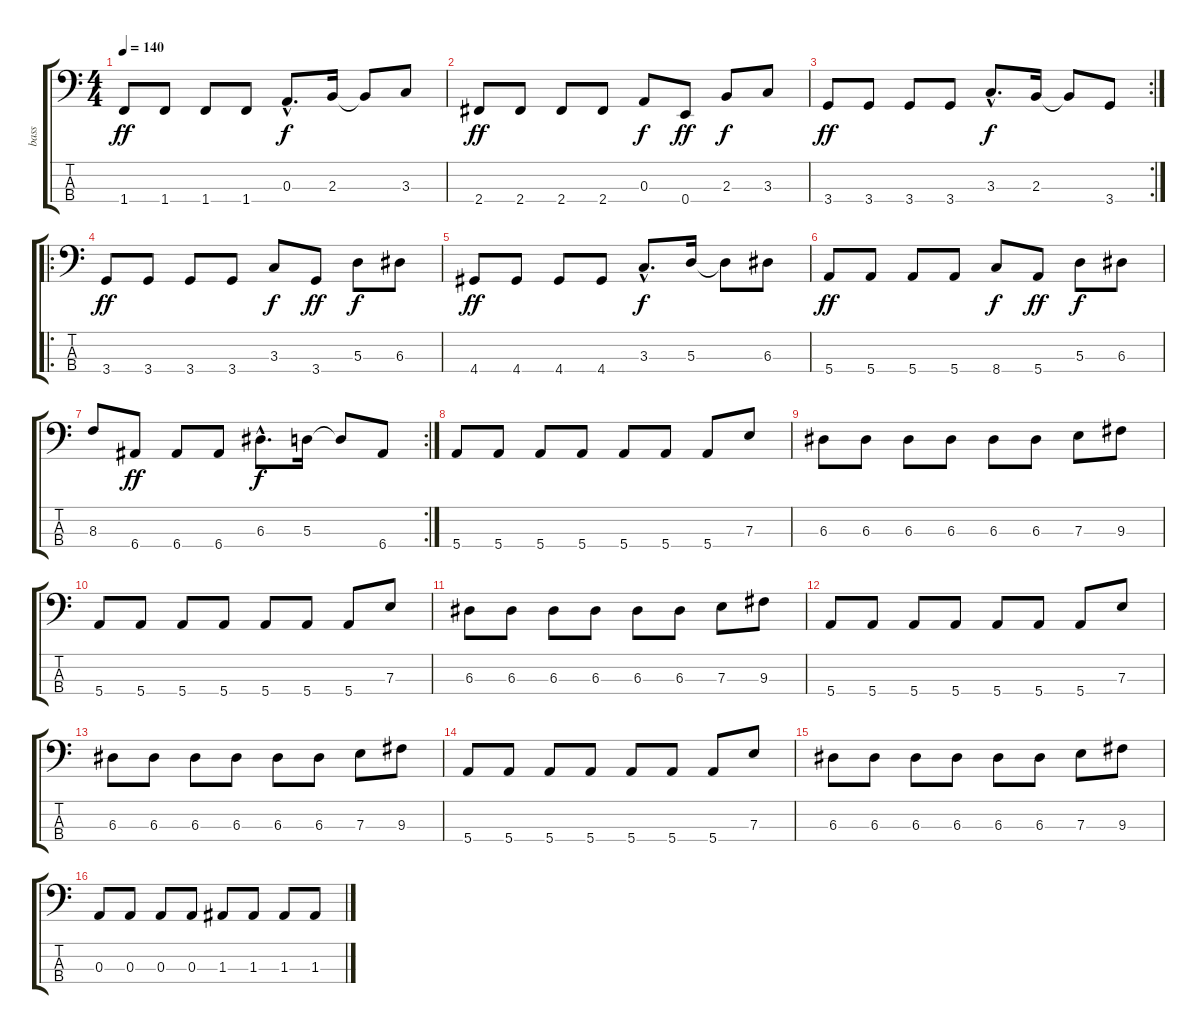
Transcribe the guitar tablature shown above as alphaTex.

\track ("bass" "bass") {instrument electricbassfinger}
\staff {score tabs}
\tuning (G2 D2 A1 E1) {hide}
\ts (4 4)
\tempo 140
\clef f4
\ks c
1.4.8{dy ff} 1.4.8 1.4.8 1.4.8 0.3{hac}.8{d dy f} 2.3.16 2.3{t}.8 3.3.8 |
2.4.8{dy ff} 2.4.8 2.4.8 2.4.8 0.3.8{dy f} 0.4.8{dy ff} 2.3.8{dy f} 3.3.8 |
\rc 2
3.4.8{dy ff} 3.4.8 3.4.8 3.4.8 3.3{hac}.8{d dy f} 2.3.16 2.3{t}.8 3.4.8 |
\ro
3.4.8{dy ff} 3.4.8 3.4.8 3.4.8 3.3.8{dy f} 3.4.8{dy ff} 5.3.8{dy f} 6.3.8 |
4.4.8{dy ff} 4.4.8 4.4.8 4.4.8 3.3{hac}.8{d dy f} 5.3.16 5.3{t}.8 6.3.8 |
5.4.8{dy ff} 5.4.8 5.4.8 5.4.8 8.4.8{dy f} 5.4.8{dy ff} 5.3.8{dy f} 6.3.8 |
\rc 2
8.3.8 6.4.8{dy ff} 6.4.8 6.4.8 6.3{hac}.8{d dy f} 5.3.16 5.3{t}.8 6.4.8 |
5.4.8 5.4.8 5.4.8 5.4.8 5.4.8 5.4.8 5.4.8 7.3.8 |
6.3.8 6.3.8 6.3.8 6.3.8 6.3.8 6.3.8 7.3.8 9.3.8 |
5.4.8 5.4.8 5.4.8 5.4.8 5.4.8 5.4.8 5.4.8 7.3.8 |
6.3.8 6.3.8 6.3.8 6.3.8 6.3.8 6.3.8 7.3.8 9.3.8 |
5.4.8 5.4.8 5.4.8 5.4.8 5.4.8 5.4.8 5.4.8 7.3.8 |
6.3.8 6.3.8 6.3.8 6.3.8 6.3.8 6.3.8 7.3.8 9.3.8 |
5.4.8 5.4.8 5.4.8 5.4.8 5.4.8 5.4.8 5.4.8 7.3.8 |
6.3.8 6.3.8 6.3.8 6.3.8 6.3.8 6.3.8 7.3.8 9.3.8 |
0.3.8 0.3.8 0.3.8 0.3.8 1.3.8 1.3.8 1.3.8 1.3.8
